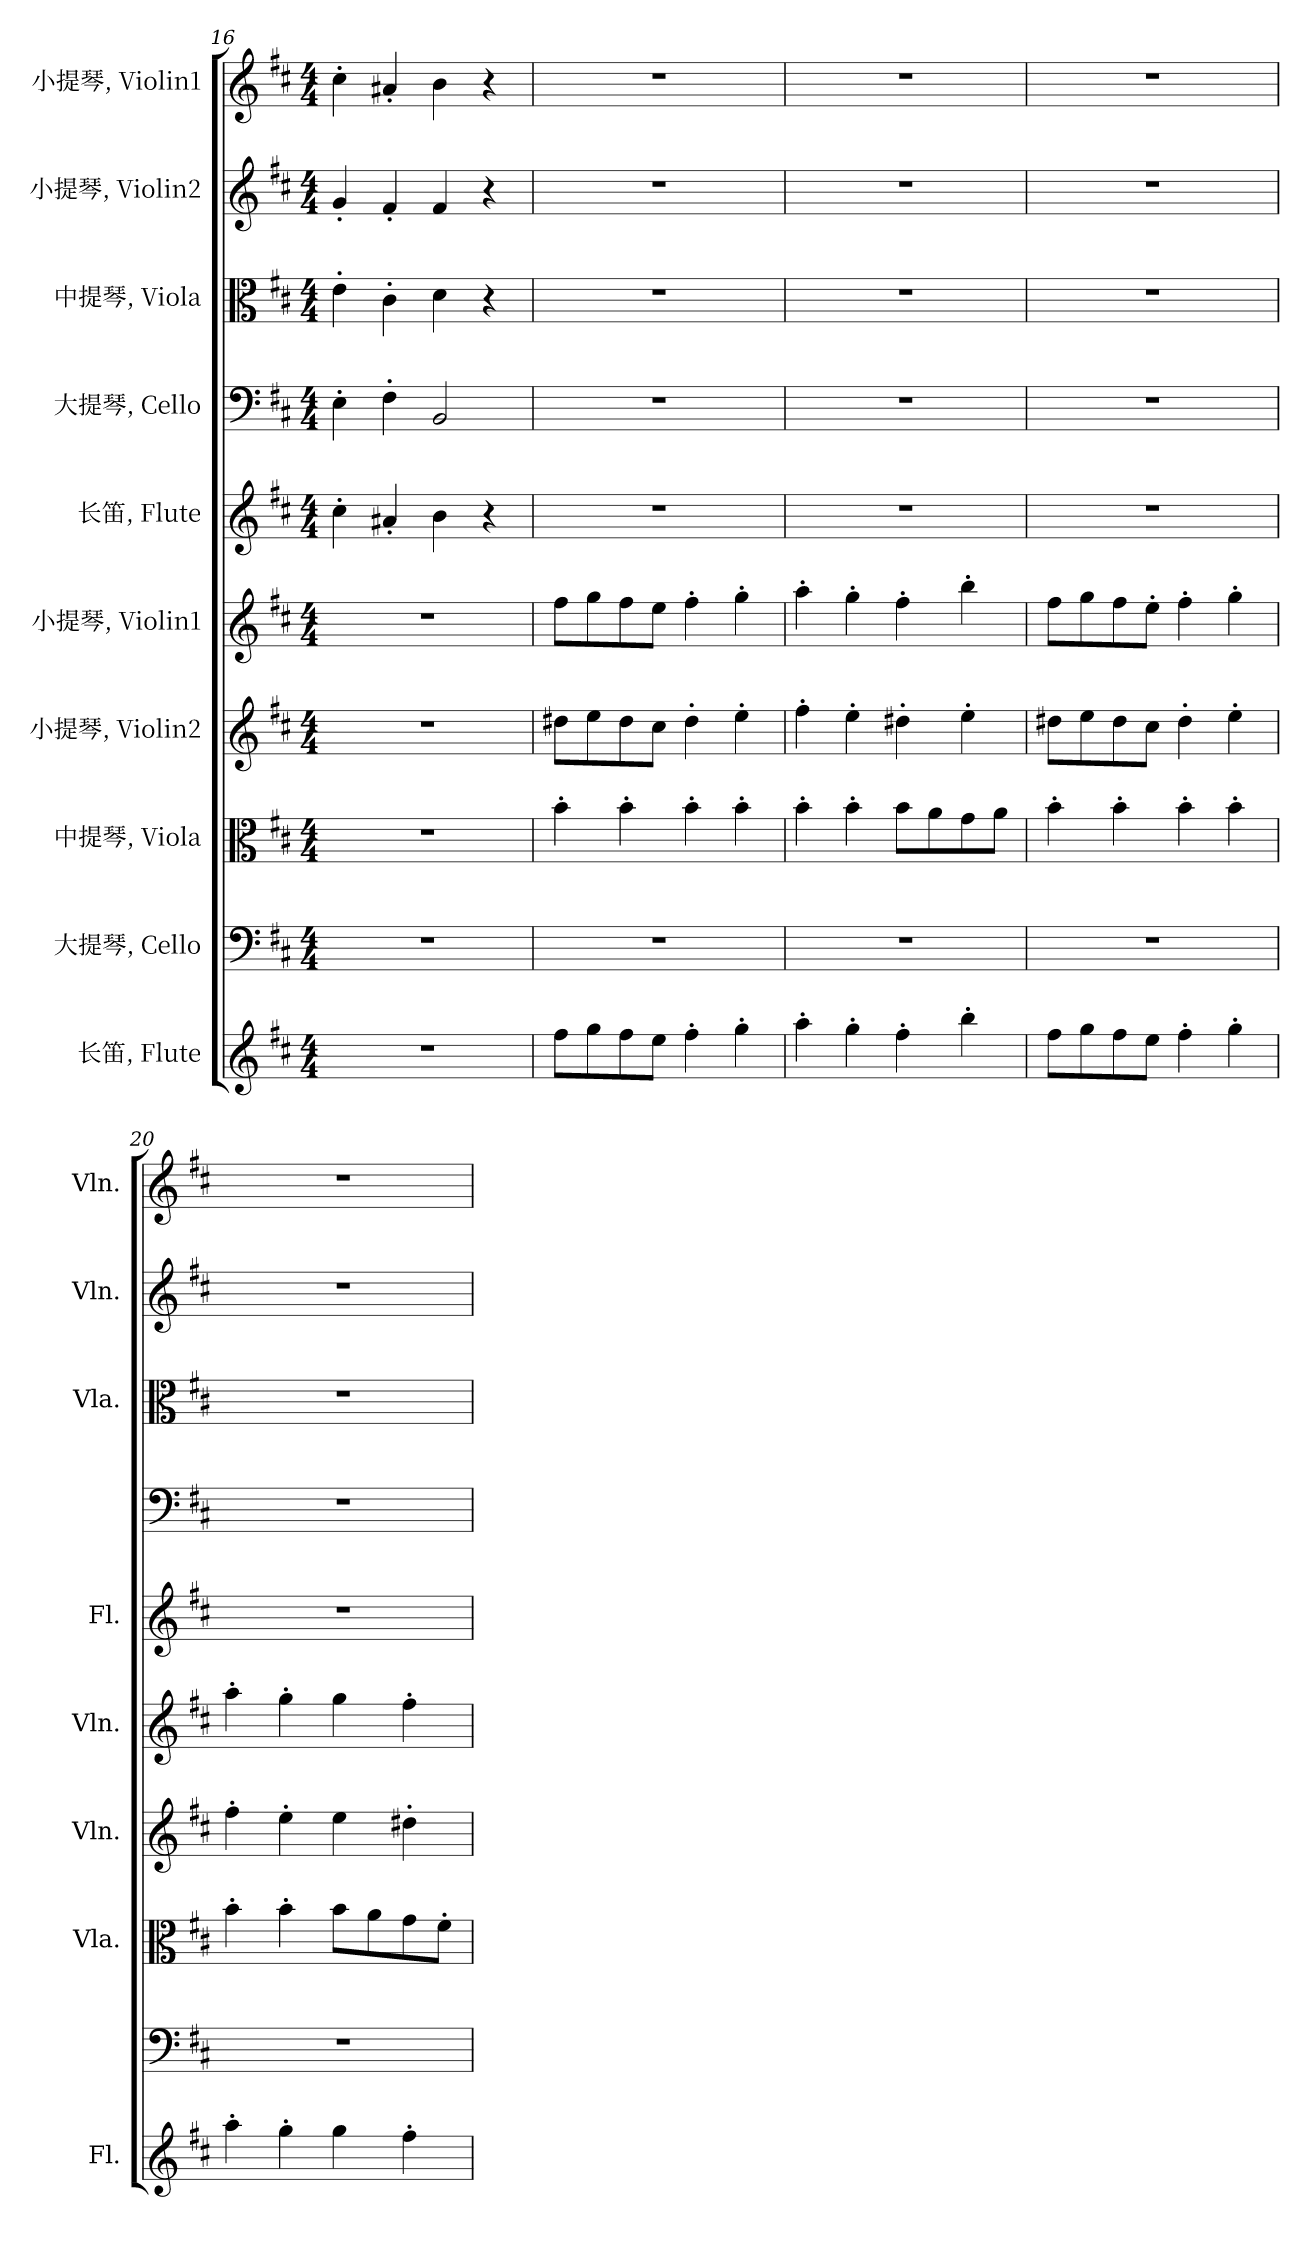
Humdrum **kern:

**kern	**kern	**kern	**kern	**kern	**kern	**kern	**kern	**kern	**kern
*part10	*part9	*part8	*part7	*part6	*part5	*part4	*part3	*part2	*part1
*staff10	*staff9	*staff8	*staff7	*staff6	*staff5	*staff4	*staff3	*staff2	*staff1
*I"长笛, Flute	*I"大提琴, Cello	*I"中提琴, Viola	*I"小提琴, Violin2	*I"小提琴, Violin1	*I"长笛, Flute	*I"大提琴, Cello	*I"中提琴, Viola	*I"小提琴, Violin2	*I"小提琴, Violin1
*I'Fl.	*	*I'Vla.	*I'Vln.	*I'Vln.	*I'Fl.	*	*I'Vla.	*I'Vln.	*I'Vln.
!!LO:PB:g=z
*clefG2	*clefF4	*clefC3	*clefG2	*clefG2	*clefG2	*clefF4	*clefC3	*clefG2	*clefG2
*k[f#c#]	*k[f#c#]	*k[f#c#]	*k[f#c#]	*k[f#c#]	*k[f#c#]	*k[f#c#]	*k[f#c#]	*k[f#c#]	*k[f#c#]
*M4/4	*M4/4	*M4/4	*M4/4	*M4/4	*M4/4	*M4/4	*M4/4	*M4/4	*M4/4
=16	=16	=16	=16	=16	=16	=16	=16	=16	=16
1r	1r	1r	1r	1r	4cc#'\	4E'\	4e'\	4g'/	4cc#'\
.	.	.	.	.	4a#X'/	4F#'\	4c#'\	4f#'/	4a#X'/
.	.	.	.	.	4b\	2BB/	4d\	4f#/	4b\
.	.	.	.	.	4r	.	4r	4r	4r
=17	=17	=17	=17	=17	=17	=17	=17	=17	=17
8ff#\L	1r	4b'\	8dd#X\L	8ff#\L	1r	1r	1r	1r	1r
8gg\	.	.	8ee\	8gg\	.	.	.	.	.
8ff#\	.	4b'\	8dd#\	8ff#\	.	.	.	.	.
8ee\J	.	.	8cc#\J	8ee\J	.	.	.	.	.
4ff#'\	.	4b'\	4dd#'\	4ff#'\	.	.	.	.	.
4gg'\	.	4b'\	4ee'\	4gg'\	.	.	.	.	.
=18	=18	=18	=18	=18	=18	=18	=18	=18	=18
4aa'\	1r	4b'\	4ff#'\	4aa'\	1r	1r	1r	1r	1r
4gg'\	.	4b'\	4ee'\	4gg'\	.	.	.	.	.
4ff#'\	.	8b\L	4dd#X'\	4ff#'\	.	.	.	.	.
.	.	8a\	.	.	.	.	.	.	.
4bb'\	.	8g\	4ee'\	4bb'\	.	.	.	.	.
.	.	8a\J	.	.	.	.	.	.	.
=19	=19	=19	=19	=19	=19	=19	=19	=19	=19
8ff#\L	1r	4b'\	8dd#X\L	8ff#\L	1r	1r	1r	1r	1r
8gg\	.	.	8ee\	8gg\	.	.	.	.	.
8ff#\	.	4b'\	8dd#\	8ff#\	.	.	.	.	.
8ee\J	.	.	8cc#\J	8ee'\J	.	.	.	.	.
4ff#'\	.	4b'\	4dd#'\	4ff#'\	.	.	.	.	.
4gg'\	.	4b'\	4ee'\	4gg'\	.	.	.	.	.
=20	=20	=20	=20	=20	=20	=20	=20	=20	=20
4aa'\	1r	4b'\	4ff#'\	4aa'\	1r	1r	1r	1r	1r
4gg'\	.	4b'\	4ee'\	4gg'\	.	.	.	.	.
4gg\	.	8b\L	4ee\	4gg\	.	.	.	.	.
.	.	8a\	.	.	.	.	.	.	.
4ff#'\	.	8g\	4dd#X'\	4ff#'\	.	.	.	.	.
.	.	8f#'\J	.	.	.	.	.	.	.
=	=	=	=	=	=	=	=	=	=
*-	*-	*-	*-	*-	*-	*-	*-	*-	*-
